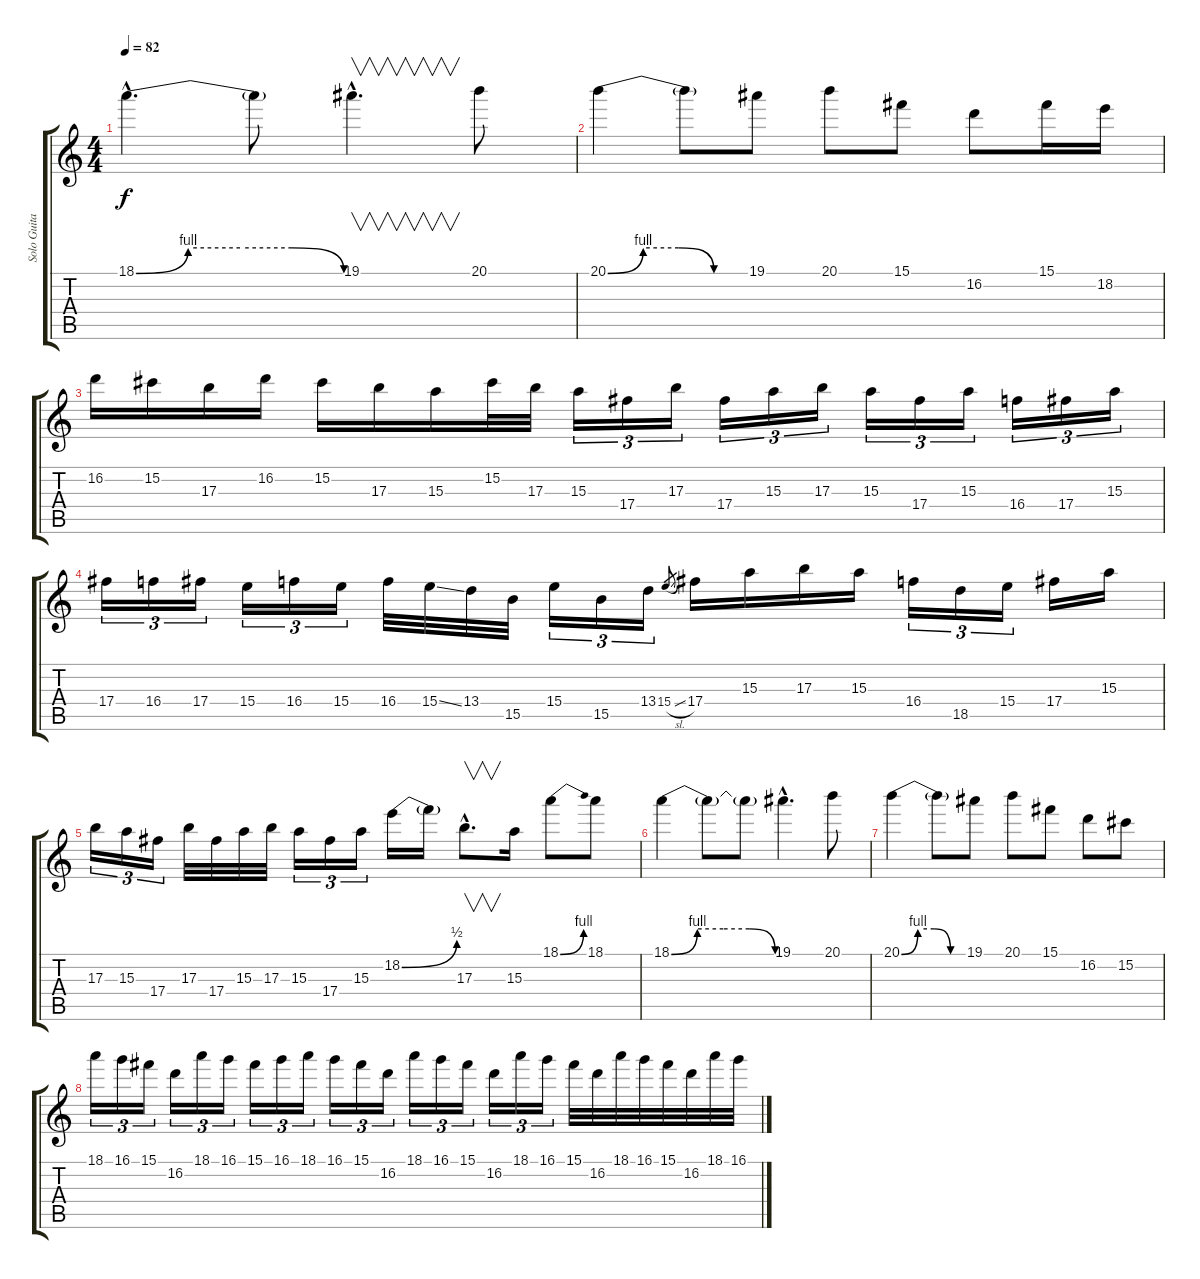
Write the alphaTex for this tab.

\track ("Solo Guitar" "Solo Guita") {instrument distortionguitar}
\staff {score tabs}
\tuning (Eb4 Bb3 Gb3 Db3 Ab2 Eb2) {hide}
\ts (4 4)
\tempo 82
\clef g2
\ks c
18.1{be (custom 0 0 15 4 30 4 45 4 60 0) hac}.4{d dy f} 18.1{t}.8 19.1{hac}.4{v d} 20.1.8 |
20.1{be (custom 0 0 15 4 30 4 45 0 60 0)}.4 20.1{t}.8 19.1.8 20.1.8 15.1.8 16.2.8 15.1.16 18.2.16 |
16.2.16 15.2.16 17.3.16 16.2.16 15.2.16 17.3.16 15.3.16 15.2.32 17.3.32 15.3.16{tu (3 2)} 17.4.16{tu (3 2)} 17.3.16{tu (3 2)} 17.4.16{tu (3 2)} 15.3.16{tu (3 2)} 17.3.16{tu (3 2)} 15.3.16{tu (3 2)} 17.4.16{tu (3 2)} 15.3.16{tu (3 2)} 16.4.16{tu (3 2)} 17.4.16{tu (3 2)} 15.3.16{tu (3 2)} |
17.4.16{tu (3 2)} 16.4.16{tu (3 2)} 17.4.16{tu (3 2)} 15.4.16{tu (3 2)} 16.4.16{tu (3 2)} 15.4.16{tu (3 2)} 16.4.32 15.4{ss}.32 13.4.32 15.5.32 15.4.16{tu (3 2)} 15.5.16{tu (3 2)} 13.4.16{tu (3 2)} 15.4{sl}.8{gr} 17.4.16 15.3.16 17.3.16 15.3.16 16.4.16{tu (3 2)} 18.5.16{tu (3 2)} 15.4.16{tu (3 2)} 17.4.16 15.3.16 |
17.3.16{tu (3 2)} 15.3.16{tu (3 2)} 17.4.16{tu (3 2)} 17.3.32 17.4.32 15.3.32 17.3.32 15.3.16{tu (3 2)} 17.4.16{tu (3 2)} 15.3.16{tu (3 2)} 18.2{be (bend 0 0 60 2)}.16 18.2{t}.16 17.3{hac}.8{v d} 15.3.16 18.1{be (bend 0 0 60 4)}.8 18.1.8 |
18.1{be (custom 0 0 15 4 30 4 45 4 60 0)}.4 18.1{t}.8 18.1{t}.8 19.1{hac}.4{d} 20.1.8 |
20.1{be (custom 0 0 15 4 30 4 45 0 60 0)}.4 20.1{t}.8 19.1.8 20.1.8 15.1.8 16.2.8 15.2.8 |
18.1.16{tu (3 2)} 16.1.16{tu (3 2)} 15.1.16{tu (3 2)} 16.2.16{tu (3 2)} 18.1.16{tu (3 2)} 16.1.16{tu (3 2)} 15.1.16{tu (3 2)} 16.1.16{tu (3 2)} 18.1.16{tu (3 2)} 16.1.16{tu (3 2)} 15.1.16{tu (3 2)} 16.2.16{tu (3 2)} 18.1.16{tu (3 2)} 16.1.16{tu (3 2)} 15.1.16{tu (3 2)} 16.2.16{tu (3 2)} 18.1.16{tu (3 2)} 16.1.16{tu (3 2)} 15.1.32 16.2.32 18.1.32 16.1.32 15.1.32 16.2.32 18.1.32 16.1.32
